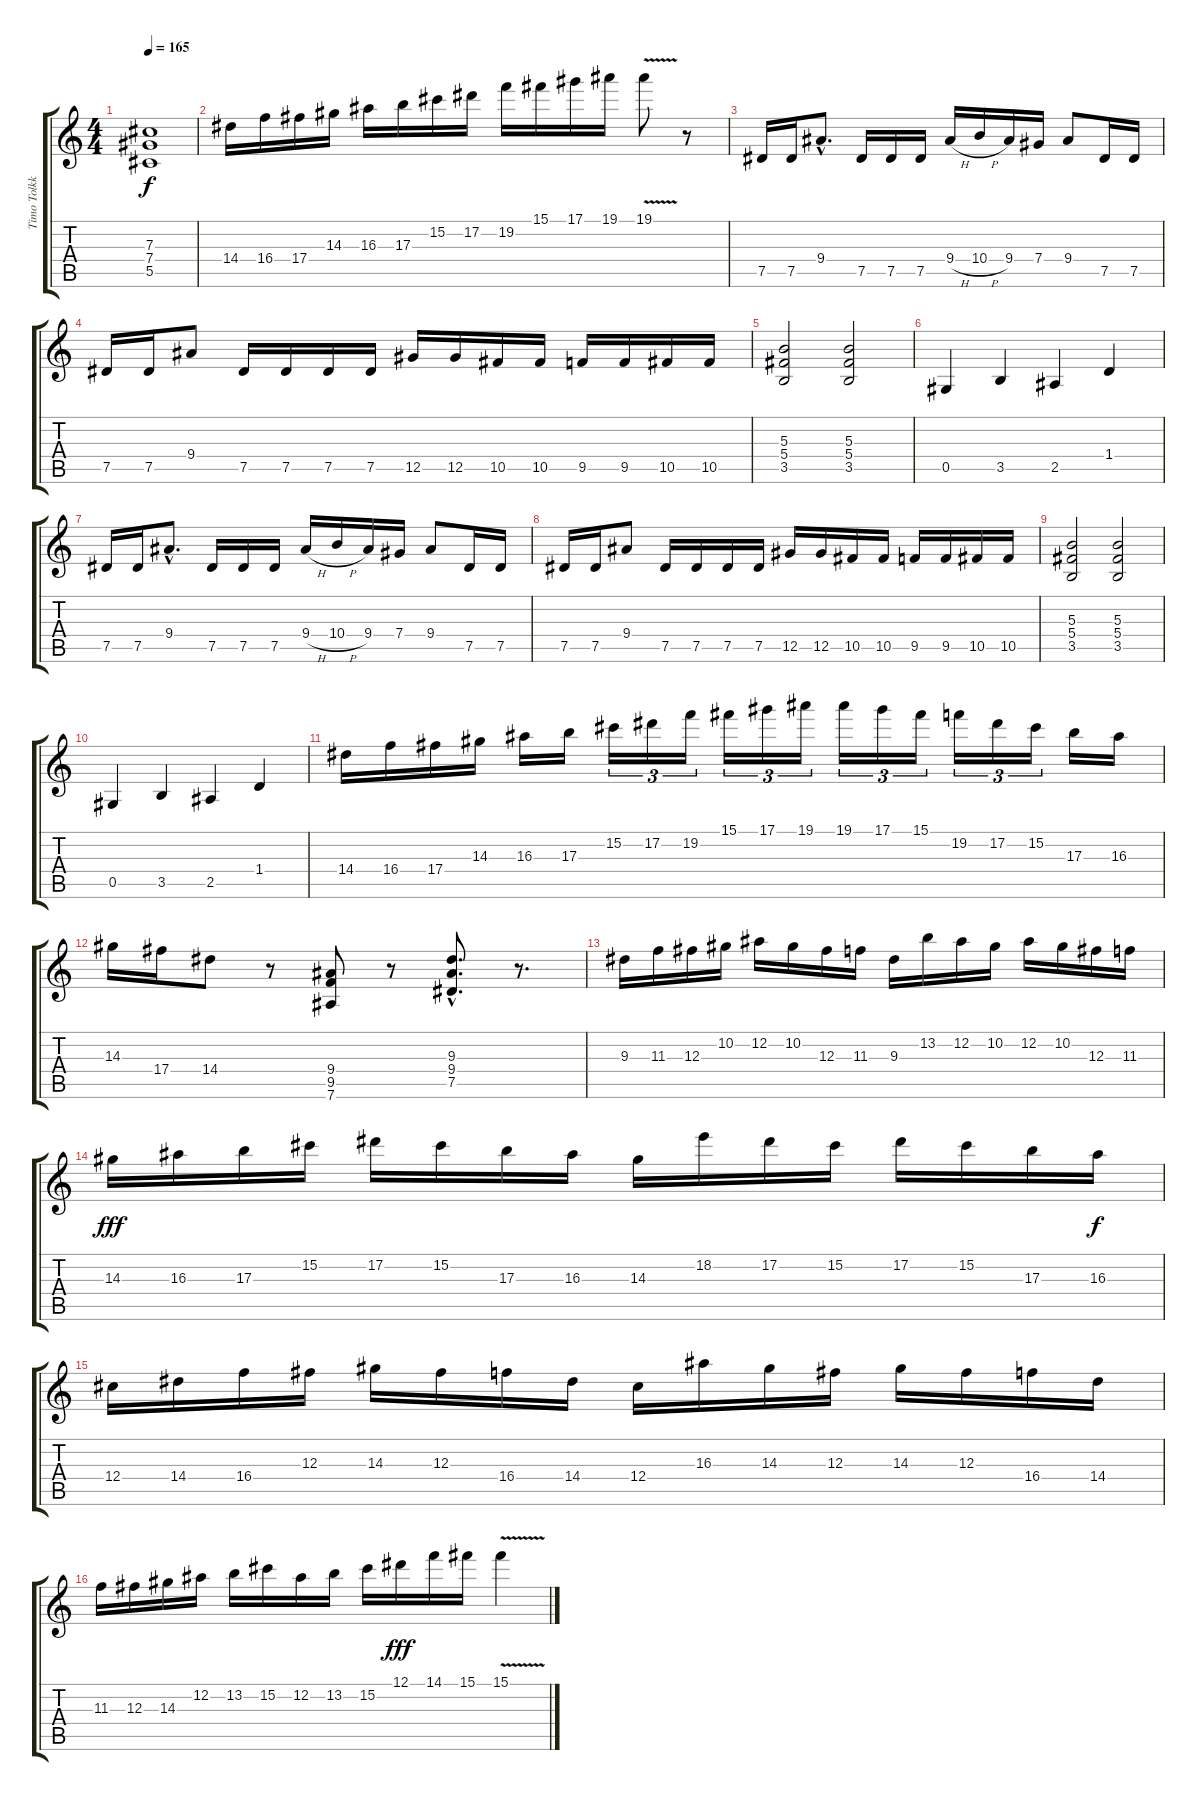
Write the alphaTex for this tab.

\track ("Timo Tolkki" "Timo Tolkk") {instrument distortionguitar}
\staff {score tabs}
\tuning (Eb4 Bb3 Gb3 Db3 Ab2 Eb2) {hide}
\ts (4 4)
\tempo 165
\clef g2
\ks c
(7.3 7.4 5.5).1{dy f} |
14.4.16 16.4.16 17.4.16 14.3.16 16.3.16 17.3.16 15.2.16 17.2.16 19.2.16 15.1.16 17.1.16 19.1.16 19.1{v}.8 r.8 |
7.5.16 7.5.16 9.4{hac}.8{d} 7.5.16 7.5.16 7.5.16 9.4{h}.16 10.4{h}.16 9.4.16 7.4.16 9.4.8 7.5.16 7.5.16 |
7.5.16 7.5.16 9.4.8 7.5.16 7.5.16 7.5.16 7.5.16 12.5.16 12.5.16 10.5.16 10.5.16 9.5.16 9.5.16 10.5.16 10.5.16 |
(5.3 5.4 3.5).2 (5.3 5.4 3.5).2 |
0.5.4 3.5.4 2.5.4 1.4.4 |
7.5.16 7.5.16 9.4{hac}.8{d} 7.5.16 7.5.16 7.5.16 9.4{h}.16 10.4{h}.16 9.4.16 7.4.16 9.4.8 7.5.16 7.5.16 |
7.5.16 7.5.16 9.4.8 7.5.16 7.5.16 7.5.16 7.5.16 12.5.16 12.5.16 10.5.16 10.5.16 9.5.16 9.5.16 10.5.16 10.5.16 |
(5.3 5.4 3.5).2 (5.3 5.4 3.5).2 |
0.5.4 3.5.4 2.5.4 1.4.4 |
14.4.16 16.4.16 17.4.16 14.3.16 16.3.16 17.3.16 15.2.16{tu (3 2)} 17.2.16{tu (3 2)} 19.2.16{tu (3 2)} 15.1.16{tu (3 2)} 17.1.16{tu (3 2)} 19.1.16{tu (3 2)} 19.1.16{tu (3 2)} 17.1.16{tu (3 2)} 15.1.16{tu (3 2)} 19.2.16{tu (3 2)} 17.2.16{tu (3 2)} 15.2.16{tu (3 2)} 17.3.16 16.3.16 |
14.3.16 17.4.16 14.4.8 r.8 (9.4 9.5 7.6).8 r.8 (9.3{hac} 9.4{hac} 7.5{hac}).8{d} r.8{d} |
9.3.16 11.3.16 12.3.16 10.2.16 12.2.16 10.2.16 12.3.16 11.3.16 9.3.16 13.2.16 12.2.16 10.2.16 12.2.16 10.2.16 12.3.16 11.3.16 |
14.3.16{dy fff} 16.3.16 17.3.16 15.2.16 17.2.16 15.2.16 17.3.16 16.3.16 14.3.16 18.2.16 17.2.16 15.2.16 17.2.16 15.2.16 17.3.16 16.3.16{dy f} |
12.4.16 14.4.16 16.4.16 12.3.16 14.3.16 12.3.16 16.4.16 14.4.16 12.4.16 16.3.16 14.3.16 12.3.16 14.3.16 12.3.16 16.4.16 14.4.16 |
11.3.16 12.3.16 14.3.16 12.2.16 13.2.16 15.2.16 12.2.16 13.2.16 15.2.16 12.1.16{dy fff} 14.1.16 15.1.16 15.1{v}.4
